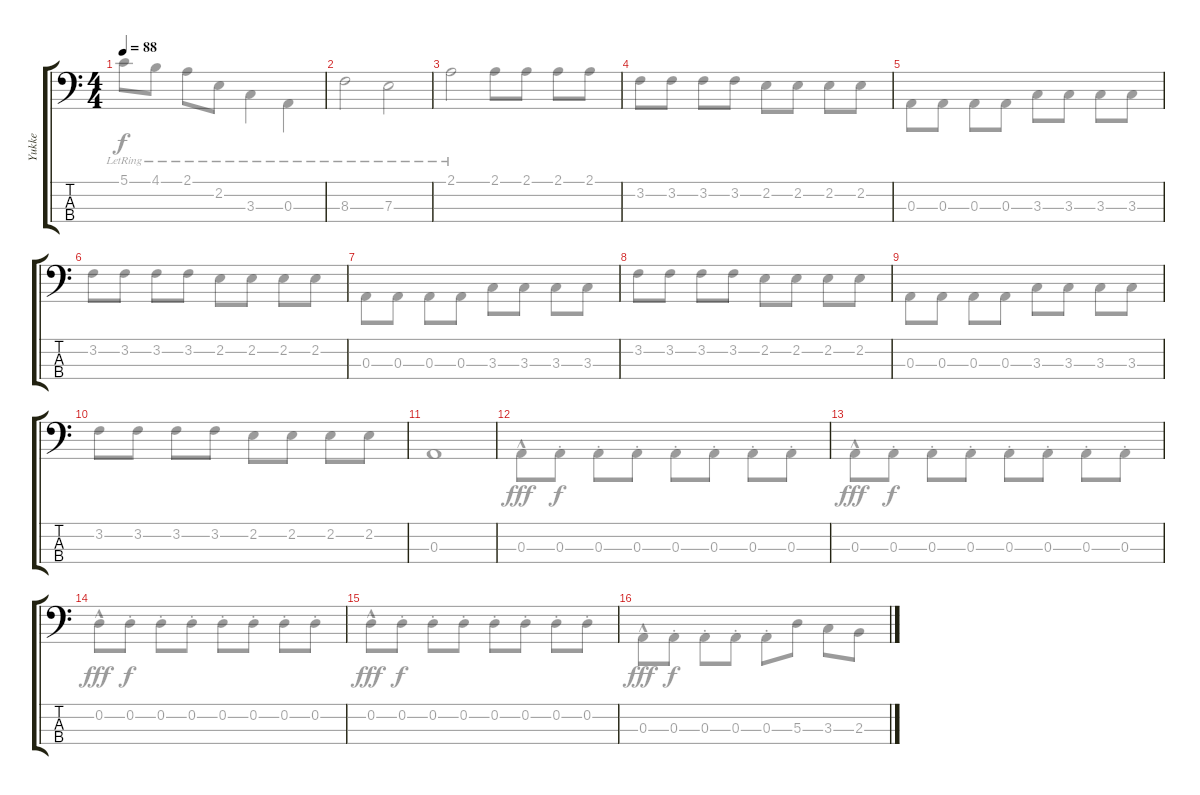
\track ("Yukke" "Yukke") {instrument electricbassfinger}
\staff {score tabs}
\tuning (G2 D2 A1 D1) {hide}
\voice
\ts (4 4)
\tempo 88
\clef f4
\ks c
|
|
|
|
|
|
|
|
|
|
|
|
|
|
|
\voice
\clef f4
\ks c
5.1{lr}.8{dy f} 4.1{lr}.8 2.1{lr}.8 2.2{lr}.8 3.3{lr}.4 0.3{lr}.4 |
8.3{lr}.2 7.3{lr}.2 |
2.1{lr}.2 2.1.8 2.1.8 2.1.8 2.1.8 |
3.2.8 3.2.8 3.2.8 3.2.8 2.2.8 2.2.8 2.2.8 2.2.8 |
0.3.8 0.3.8 0.3.8 0.3.8 3.3.8 3.3.8 3.3.8 3.3.8 |
3.2.8 3.2.8 3.2.8 3.2.8 2.2.8 2.2.8 2.2.8 2.2.8 |
0.3.8 0.3.8 0.3.8 0.3.8 3.3.8 3.3.8 3.3.8 3.3.8 |
3.2.8 3.2.8 3.2.8 3.2.8 2.2.8 2.2.8 2.2.8 2.2.8 |
0.3.8 0.3.8 0.3.8 0.3.8 3.3.8 3.3.8 3.3.8 3.3.8 |
3.2.8 3.2.8 3.2.8 3.2.8 2.2.8 2.2.8 2.2.8 2.2.8 |
0.3.1 |
0.3{hac}.8{dy fff} 0.3{st}.8{dy f} 0.3{st}.8 0.3{st}.8 0.3{st}.8 0.3{st}.8 0.3{st}.8 0.3{st}.8 |
0.3{hac}.8{dy fff} 0.3{st}.8{dy f} 0.3{st}.8 0.3{st}.8 0.3{st}.8 0.3{st}.8 0.3{st}.8 0.3{st}.8 |
0.2{hac}.8{dy fff} 0.2{st}.8{dy f} 0.2{st}.8 0.2{st}.8 0.2{st}.8 0.2{st}.8 0.2{st}.8 0.2{st}.8 |
0.2{hac}.8{dy fff} 0.2{st}.8{dy f} 0.2{st}.8 0.2{st}.8 0.2{st}.8 0.2{st}.8 0.2{st}.8 0.2{st}.8 |
0.3{hac}.8{dy fff} 0.3{st}.8{dy f} 0.3{st}.8 0.3{st}.8 0.3{st}.8 5.3.8 3.3.8 2.3.8
